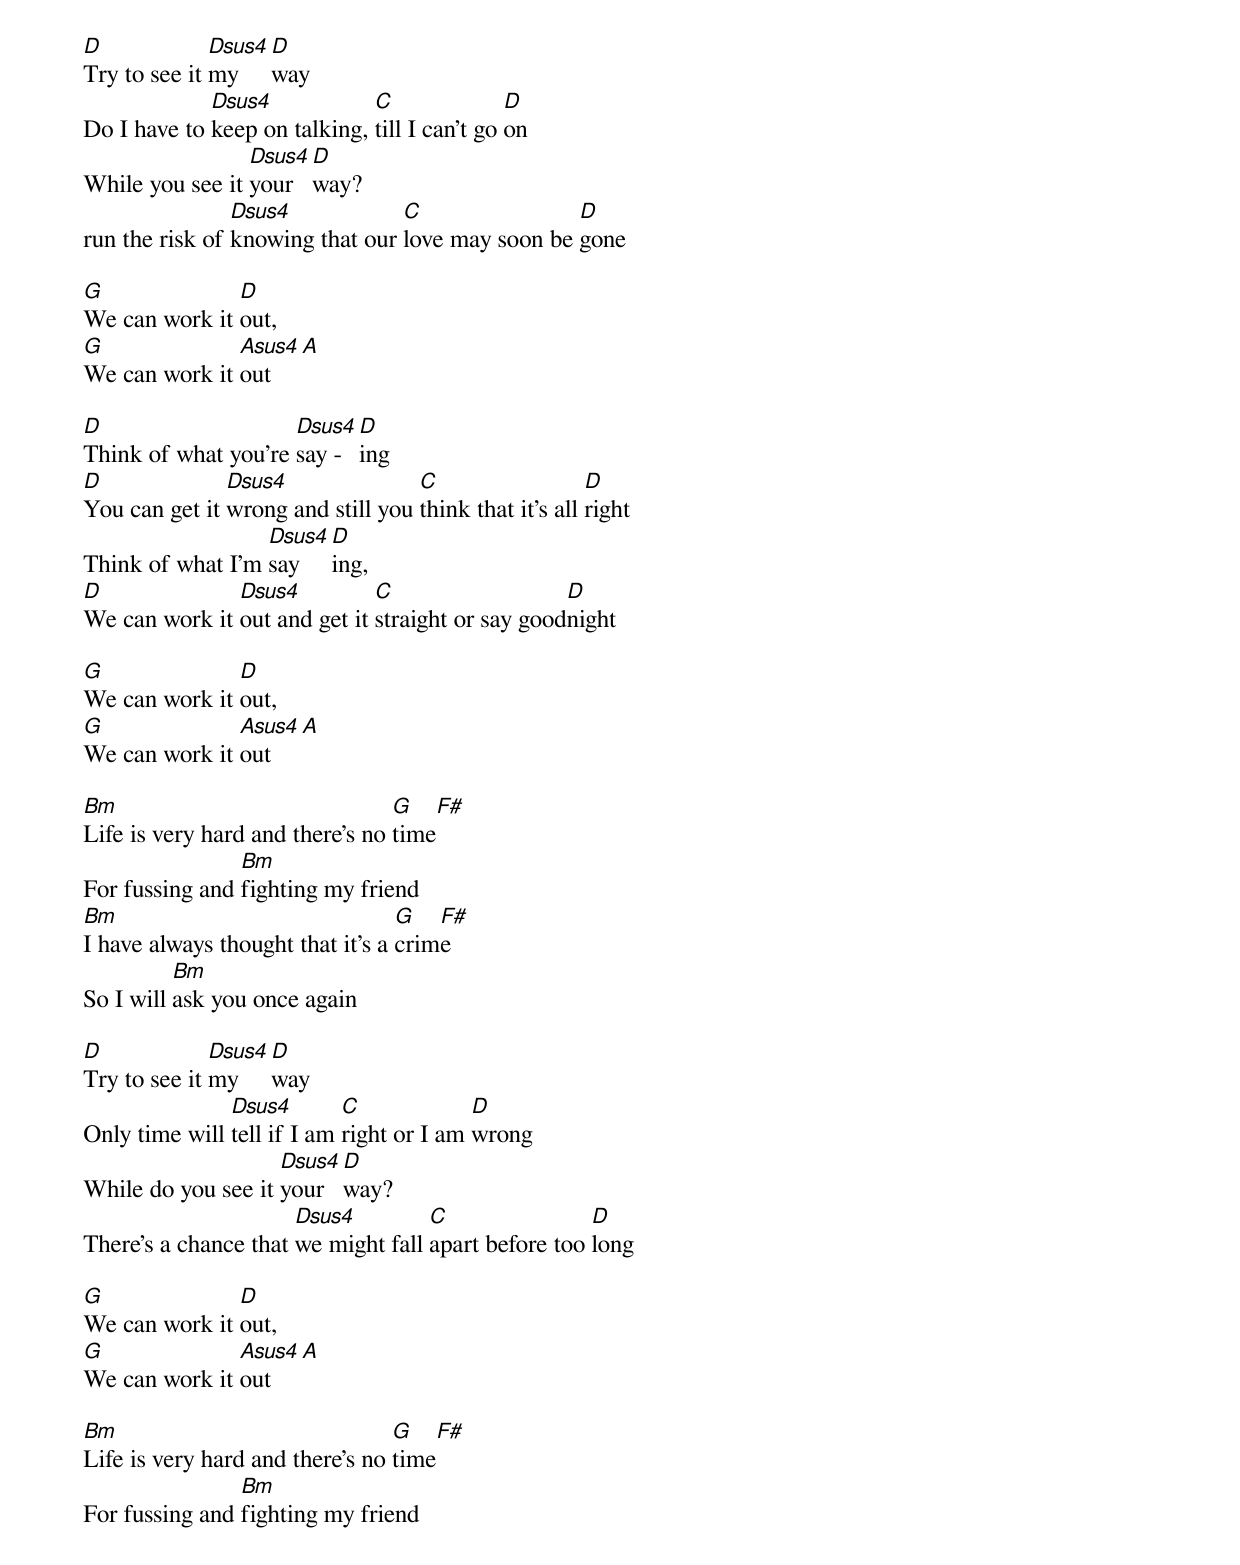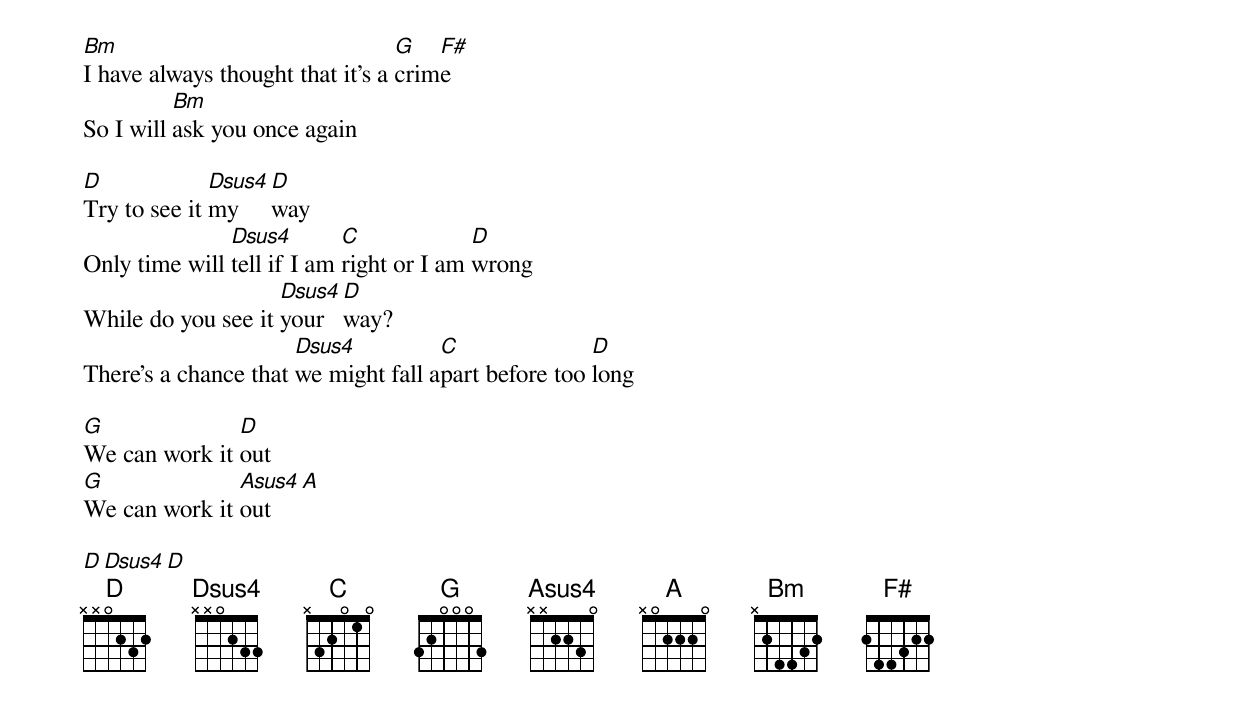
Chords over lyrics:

D             Dsus4 D
Try to see it my    way
             Dsus4            C               D
Do I have to keep on talking, till I can't go on
                 Dsus4 D
While you see it your  way?
                Dsus4            C                D
run the risk of knowing that our love may soon be gone

G              D
We can work it out,
G              Asus4 A
We can work it out

D                    Dsus4 D
Think of what you're say - ing
D              Dsus4               C                   D
You can get it wrong and still you think that it's all right
                  Dsus4 D
Think of what I'm say   ing,
D              Dsus4          C                   D
We can work it out and get it straight or say goodnight

G              D
We can work it out,
G              Asus4 A
We can work it out

Bm                               G   F#
Life is very hard and there's no time
                Bm
For fussing and fighting my friend
Bm                                G   F#
I have always thought that it's a crime
          Bm
So I will ask you once again

D             Dsus4 D
Try to see it my    way
               Dsus4        C             D
Only time will tell if I am right or I am wrong
                    Dsus4 D
While do you see it your  way?
                      Dsus4         C                D
There's a chance that we might fall apart before too long

G              D
We can work it out,
G              Asus4 A
We can work it out

Bm                               G   F#
Life is very hard and there's no time
                Bm
For fussing and fighting my friend
Bm                                G   F#
I have always thought that it's a crime
          Bm
So I will ask you once again

D             Dsus4 D
Try to see it my    way
               Dsus4        C             D
Only time will tell if I am right or I am wrong
                    Dsus4 D
While do you see it your  way?
                      Dsus4          C               D
There's a chance that we might fall apart before too long

G              D
We can work it out
G              Asus4 A
We can work it out

D  Dsus4  D
